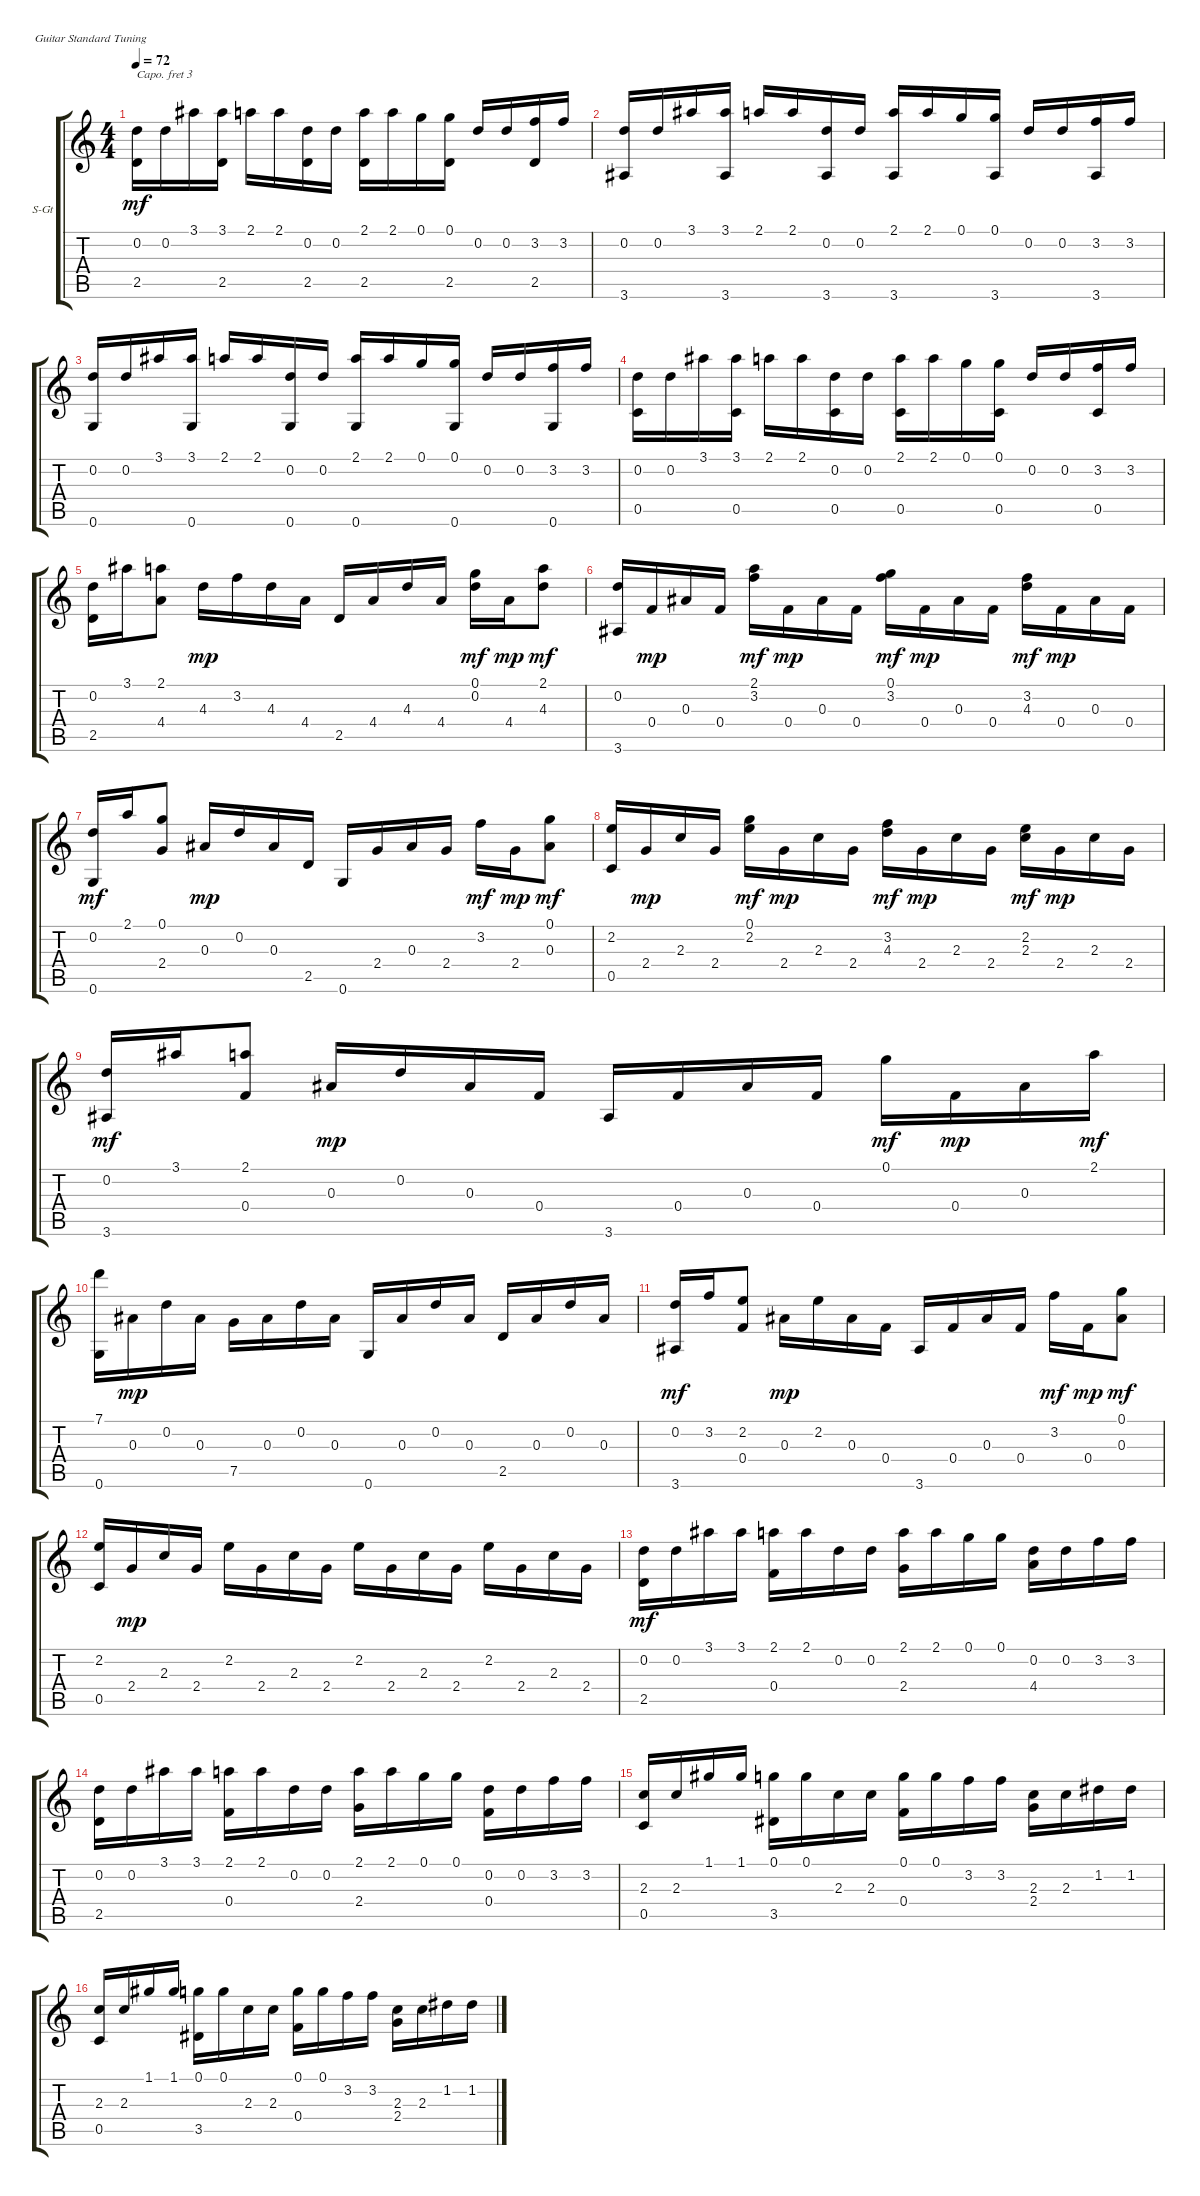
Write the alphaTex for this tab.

\defaultSystemsLayout 4
\bracketExtendMode groupsimilarinstruments
\firstSystemTrackNameOrientation horizontal
\otherSystemsTrackNameOrientation horizontal
\track ("Steel Guitar" "S-Gt") {instrument acousticguitarsteel}
\staff {score tabs}
\capo 3
\tuning (E4 B3 G3 D3 A2 E2)
\ts (4 4)
\tempo 72
\clef g2
\ks c
(2.5 0.2).16{dy mf} 0.2.16 3.1.16 (3.1 2.5).16 2.1.16 2.1.16 (0.2 2.5).16 0.2.16 (2.1 2.5).16 2.1.16 0.1.16 (0.1 2.5).16 0.2.16 0.2.16 (3.2 2.5).16 3.2.16 |
(0.2 3.6).16 0.2.16 3.1.16 (3.1 3.6).16 2.1.16 2.1.16 (0.2 3.6).16 0.2.16 (2.1 3.6).16 2.1.16 0.1.16 (0.1 3.6).16 0.2.16 0.2.16 (3.2 3.6).16 3.2.16 |
(0.2 0.6).16 0.2.16 3.1.16 (3.1 0.6).16 2.1.16 2.1.16 (0.2 0.6).16 0.2.16 (2.1 0.6).16 2.1.16 0.1.16 (0.1 0.6).16 0.2.16 0.2.16 (3.2 0.6).16 3.2.16 |
(0.2 0.5).16 0.2.16 3.1.16 (3.1 0.5).16 2.1.16 2.1.16 (0.2 0.5).16 0.2.16 (2.1 0.5).16 2.1.16 0.1.16 (0.1 0.5).16 0.2.16 0.2.16 (3.2 0.5).16 3.2.16 |
\scale
0.518571 (2.5 0.2).16 3.1.16 (2.1 4.4).8 4.3.16{dy mp} 3.2.16 4.3.16 4.4.16 2.5.16 4.4.16 4.3.16 4.4.16 (0.2 0.1).16{dy mf} 4.4.16{dy mp} (4.3 2.1).8{dy mf} |
\scale
0.481481 (3.6 0.2).16 0.4.16{dy mp} 0.3.16 0.4.16 (3.2 2.1).16{dy mf} 0.4.16{dy mp} 0.3.16 0.4.16 (3.2 0.1).16{dy mf} 0.4.16{dy mp} 0.3.16 0.4.16 (4.3 3.2).16{dy mf} 0.4.16{dy mp} 0.3.16 0.4.16 |
\scale
0.525933 (0.2 0.6).16{dy mf} 2.1.16 (2.4 0.1).8 0.3.16{dy mp} 0.2.16 0.3.16 2.5.16 0.6.16 2.4.16 0.3.16 2.4.16 3.2.16{dy mf} 2.4.16{dy mp} (0.3 0.1).8{dy mf} |
\scale
0.473787 (2.2 0.5).16 2.4.16{dy mp} 2.3.16 2.4.16 (2.2 0.1).16{dy mf} 2.4.16{dy mp} 2.3.16 2.4.16 (3.2 4.3).16{dy mf} 2.4.16{dy mp} 2.3.16 2.4.16 (2.3 2.2).16{dy mf} 2.4.16{dy mp} 2.3.16 2.4.16 |
\scale
0.498453 (3.6 0.2).16{dy mf} 3.1.16 (2.1 0.4).8 0.3.16{dy mp} 0.2.16 0.3.16 0.4.16 3.6.16 0.4.16 0.3.16 0.4.16 0.1.16{dy mf} 0.4.16{dy mp} 0.3.16 2.1.16{dy mf} |
\scale
0.50124 (7.1 0.6).16 0.3.16{dy mp} 0.2.16 0.3.16 7.5.16 0.3.16 0.2.16 0.3.16 0.6.16 0.3.16 0.2.16 0.3.16 2.5.16 0.3.16 0.2.16 0.3.16 |
\scale
0.503066 (3.6 0.2).16{dy mf} 3.2.16 (2.2 0.4).8 0.3.16{dy mp} 2.2.16 0.3.16 0.4.16 3.6.16 0.4.16 0.3.16 0.4.16 3.2.16{dy mf} 0.4.16{dy mp} (0.3 0.1).8{dy mf} |
\scale
0.496551 (2.2 0.5).16 2.4.16{dy mp} 2.3.16 2.4.16 2.2.16 2.4.16 2.3.16 2.4.16 2.2.16 2.4.16 2.3.16 2.4.16 2.2.16 2.4.16 2.3.16 2.4.16 |
(2.5 0.2).16{dy mf} 0.2.16 3.1.16 3.1.16 (2.1 0.4).16 2.1.16 0.2.16 0.2.16 (2.1 2.4).16 2.1.16 0.1.16 0.1.16 (0.2 4.4).16 0.2.16 3.2.16 3.2.16 |
(2.5 0.2).16 0.2.16 3.1.16 3.1.16 (2.1 0.4).16 2.1.16 0.2.16 0.2.16 (2.1 2.4).16 2.1.16 0.1.16 0.1.16 (0.2 0.4).16 0.2.16 3.2.16 3.2.16 |
(2.3 0.5).16 2.3.16 1.1.16 1.1.16 (0.1 3.5).16 0.1.16 2.3.16 2.3.16 (0.1 0.4).16 0.1.16 3.2.16 3.2.16 (2.3 2.4).16 2.3.16 1.2.16 1.2.16 |
(2.3 0.5).16 2.3.16 1.1.16 1.1.16 (0.1 3.5).16 0.1.16 2.3.16 2.3.16 (0.1 0.4).16 0.1.16 3.2.16 3.2.16 (2.3 2.4).16 2.3.16 1.2.16 1.2.16
